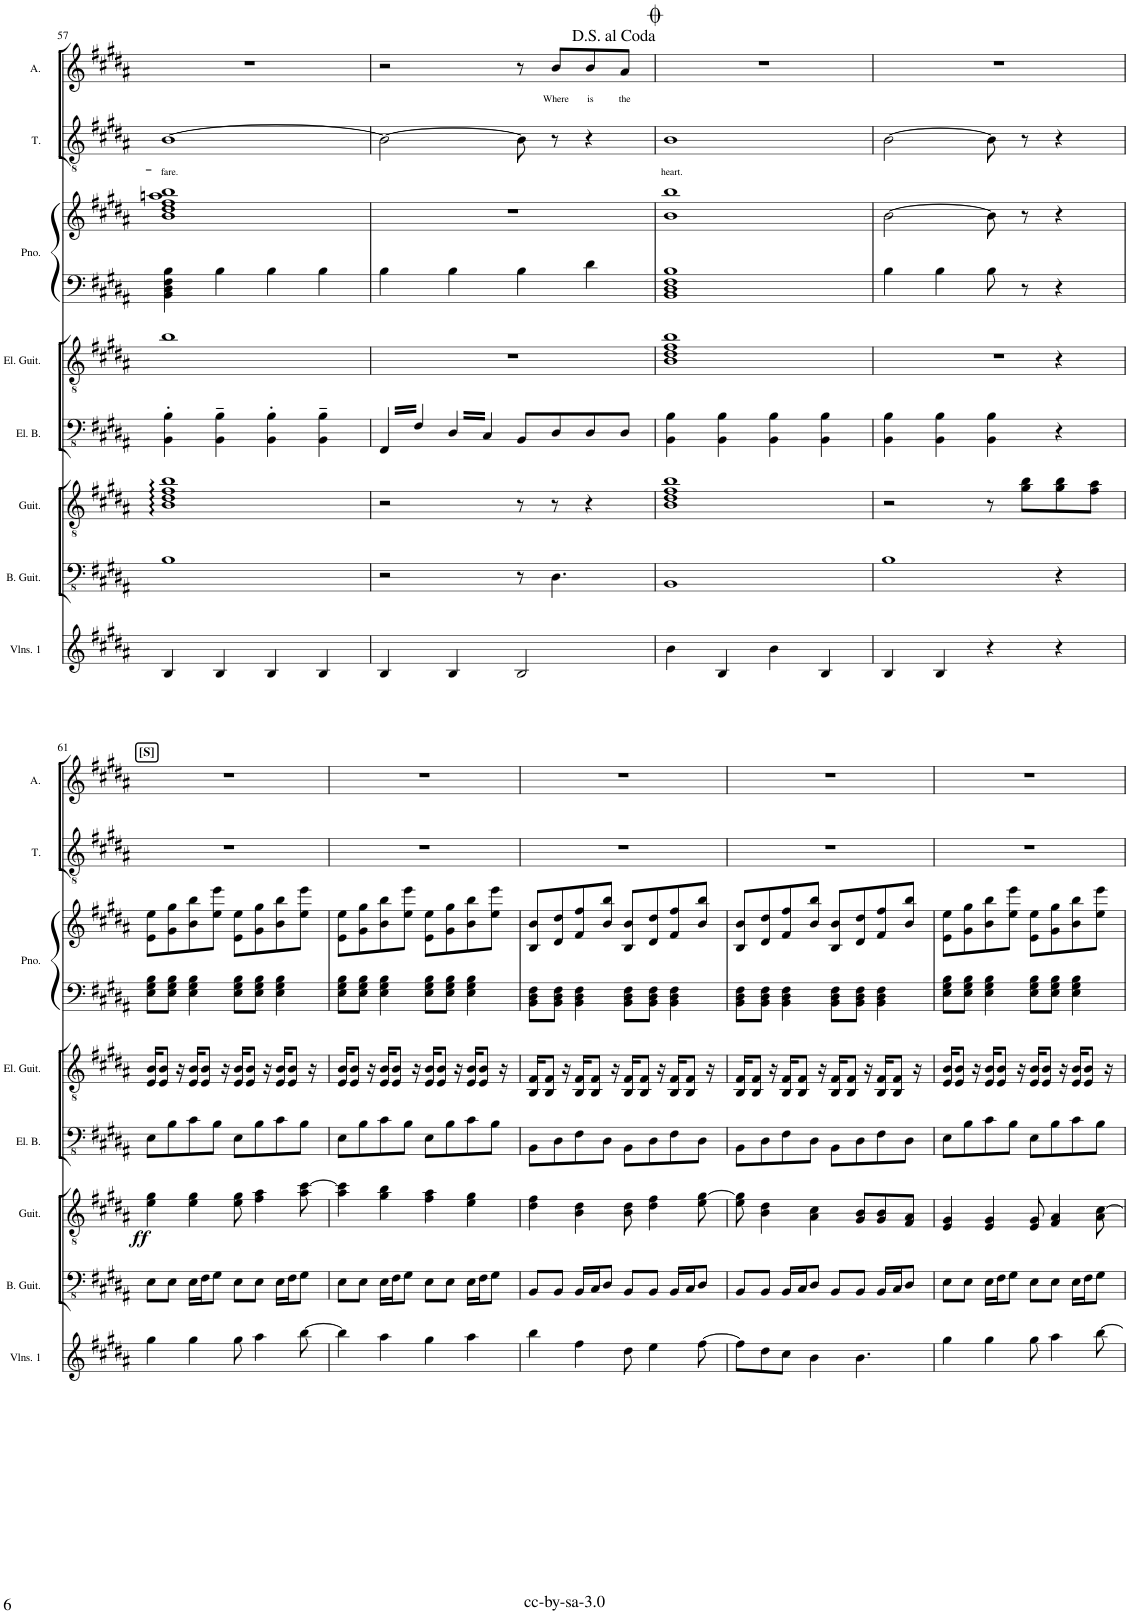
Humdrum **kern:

**kern	**kern	**kern	**dynam	**kern	**kern	**kern	**kern	**kern	**text	**kern	**text
*part8	*part7	*part6	*part6	*part5	*part4	*part3	*part3	*part2	*part2	*part1	*part1
*staff9	*staff8	*staff7	*staff7	*staff6	*staff5	*staff4	*staff3	*staff2	*staff2	*staff1	*staff1
*I"Violins 1	*I"Bass Guitar	*I"Guitar	*	*I"Electric Bass	*I"Electric Guitar	*I"Piano	*	*I"Tenor	*	*I"Alto	*
*I'Vlns. 1	*I'B. Guit.	*I'Guit.	*	*I'El. B.	*I'El. Guit.	*I'Pno.	*	*I'T.	*	*I'A.	*
!!LO:PB:g=z
*clefG2	*clefFv4	*clefGv2	*	*clefFv4	*clefGv2	*clefF4	*clefG2	*clefGv2	*	*clefG2	*
*k[f#c#g#d#a#]	*k[f#c#g#d#a#]	*k[f#c#g#d#a#]	*	*k[f#c#g#d#a#]	*k[f#c#g#d#a#]	*k[f#c#g#d#a#]	*k[f#c#g#d#a#]	*k[f#c#g#d#a#]	*	*k[f#c#g#d#a#]	*
*M4/4	*M4/4	*M4/4	*	*M4/4	*M4/4	*M4/4	*M4/4	*M4/4	*	*M4/4	*
=57	=57	=57	=57	=57	=57	=57	=57	=57	=57	=57	=57
!	!	!	!	!	!	!	!	!	!LO:LY:b	!	!
4B/	1BB	1B 1d# 1f# 1b	.	4BBB\' 4BB\'	1b	4BB\ 4D#\ 4F#\ 4B\	1b 1dd# 1ff# 1aan 1bb	[1B	-fare.	1r	.
4B/	.	.	.	4BBB\~ 4BB\~	.	4B\	.	.	.	.	.
4B/	.	.	.	4BBB\' 4BB\'	.	4B\	.	.	.	.	.
4B/	.	.	.	4BBB\~ 4BB\~	.	4B\	.	.	.	.	.
=58	=58	=58	=58	=58	=58	=58	=58	=58	=58	=58	=58
*	*	*	*	*tremolo	*	*	*	*	*	*	*
4B/	2r	2r	.	32FFF#/LLL	1r	4B\	1r	2B\_	.	2r	.
.	.	.	.	32FF#/	.	.	.	.	.	.	.
.	.	.	.	32FFF#/	.	.	.	.	.	.	.
.	.	.	.	32FF#/	.	.	.	.	.	.	.
.	.	.	.	32FFF#/	.	.	.	.	.	.	.
.	.	.	.	32FF#/	.	.	.	.	.	.	.
.	.	.	.	32FFF#/	.	.	.	.	.	.	.
.	.	.	.	32FF#/JJJ	.	.	.	.	.	.	.
4B/	.	.	.	32DD#/LLL	.	4B\	.	.	.	.	.
.	.	.	.	32CC#/	.	.	.	.	.	.	.
.	.	.	.	32DD#/	.	.	.	.	.	.	.
.	.	.	.	32CC#/	.	.	.	.	.	.	.
.	.	.	.	32DD#/	.	.	.	.	.	.	.
.	.	.	.	32CC#/	.	.	.	.	.	.	.
.	.	.	.	32DD#/	.	.	.	.	.	.	.
.	.	.	.	32CC#/JJJ	.	.	.	.	.	.	.
*	*	*	*	*Xtremolo	*	*	*	*	*	*	*
2B/	8r	8r	.	8BBB/L	.	4B\	.	8B\]	.	8r	.
.	.	.	.	.	.	.	.	.	.	.	.
.	.	.	.	.	.	.	.	.	.	.	.
.	.	.	.	.	.	.	.	.	.	.	.
!	!	!	!	!	!	!	!	!	!	!	!LO:LY:b
.	4.DD#\	8r	.	8DD#/	.	.	.	8r	.	8b/L	Where
!	!	!	!	!	!	!	!	!	!	!	!LO:LY:b
.	.	4r	.	8DD#/	.	4d#\	.	4r	.	8b/	is
!	!	!	!	!	!	!	!	!	!	!	!LO:LY:b
.	.	.	.	8DD#/J	.	.	.	.	.	8a#/J	the
=59	=59	=59	=59	=59	=59	=59	=59	=59	=59	=59	=59
*	*	*	*	*	*	*	*^	*	*	*	*
!	!	!	!	!	!	!	!	!	!	!LO:LY:b	!	!
4b\	1BBB	1B 1d# 1f# 1b	.	4BBB\ 4BB\	1B 1d# 1f# 1b	1BB 1D# 1F# 1B	1bb	1b	1B	heart.	1r	.
4B/	.	.	.	4BBB\ 4BB\	.	.	.	.	.	.	.	.
4b\	.	.	.	4BBB\ 4BB\	.	.	.	.	.	.	.	.
4B/	.	.	.	4BBB\ 4BB\	.	.	.	.	.	.	.	.
*	*	*	*	*	*	*	*v	*v	*	*	*	*
=60	=60	=60	=60	=60	=60	=60	=60	=60	=60	=60	=60
4B/	1BB	2r	.	4BBB\ 4BB\	1r	4B\	[2b\	[2B\	.	1r	.
4B/	.	.	.	4BBB\ 4BB\	.	4B\	.	.	.	.	.
4r	.	8r	.	4BBB\ 4BB\	.	8B\	8b\]	8B\]	.	.	.
.	.	8g#\ 8b\L	.	.	.	8r	8r	8r	.	.	.
4r	.	8g#\ 8b\	.	4r	.	4r	4r	4r	.	.	.
.	.	8f#\ 8a#\J	.	.	.	.	.	.	.	.	.
4ryy	4r	4ryy	.	4ryy	4r	4ryy	4ryy	4ryy	.	4ryy	.
!!LO:LB:g=z
=61	=61	=61	=61	=61	=61	=61	=61	=61	=61	=61	=61
!	!	!	!	!	!	!	!	!	!	!LO:TX:a:B:t=[S]	!
!	!	!	!LO:DY:b	!	!	!	!	!	!	!	!
4gg#\	8EE\L	4e\ 4g#\	ff	8EE\L	16E/ 16B/KL	8E\ 8G#\ 8B\L	8e\ 8ee\L	1r	.	1r	.
.	.	.	.	.	8E/ 8B/J	.	.	.	.	.	.
.	8EE\J	.	.	8BB\	.	8E\ 8G#\ 8B\J	8g#\ 8gg#\	.	.	.	.
.	.	.	.	.	16r	.	.	.	.	.	.
4gg#\	16EE\LL	4e\ 4g#\	.	8C#\	16E/ 16B/KL	4E\ 4G#\ 4B\	8b\ 8bb\	.	.	.	.
.	16FF#\J	.	.	.	8E/ 8B/J	.	.	.	.	.	.
.	8GG#\J	.	.	8BB\J	.	.	8ee\ 8eee\J	.	.	.	.
.	.	.	.	.	16r	.	.	.	.	.	.
8gg#\	8EE\L	8e\ 8g#\	.	8EE\L	16E/ 16B/KL	8E\ 8G#\ 8B\L	8e\ 8ee\L	.	.	.	.
.	.	.	.	.	8E/ 8B/J	.	.	.	.	.	.
4aa#\	8EE\J	4f#\ 4a#\	.	8BB\	.	8E\ 8G#\ 8B\J	8g#\ 8gg#\	.	.	.	.
.	.	.	.	.	16r	.	.	.	.	.	.
.	16EE\LL	.	.	8C#\	16E/ 16B/KL	4E\ 4G#\ 4B\	8b\ 8bb\	.	.	.	.
.	16FF#\J	.	.	.	8E/ 8B/J	.	.	.	.	.	.
[8bb\	8GG#\J	8a#\ [8cc#\	.	8BB\J	.	.	8ee\ 8eee\J	.	.	.	.
.	.	.	.	.	16r	.	.	.	.	.	.
=62	=62	=62	=62	=62	=62	=62	=62	=62	=62	=62	=62
4bb\]	8EE\L	4a#\ 4cc#\]	.	8EE\L	16E/ 16B/KL	8E\ 8G#\ 8B\L	8e\ 8ee\L	1r	.	1r	.
.	.	.	.	.	8E/ 8B/J	.	.	.	.	.	.
.	8EE\J	.	.	8BB\	.	8E\ 8G#\ 8B\J	8g#\ 8gg#\	.	.	.	.
.	.	.	.	.	16r	.	.	.	.	.	.
4aa#\	16EE\LL	4g#\ 4b\	.	8C#\	16E/ 16B/KL	4E\ 4G#\ 4B\	8b\ 8bb\	.	.	.	.
.	16FF#\J	.	.	.	8E/ 8B/J	.	.	.	.	.	.
.	8GG#\J	.	.	8BB\J	.	.	8ee\ 8eee\J	.	.	.	.
.	.	.	.	.	16r	.	.	.	.	.	.
4gg#\	8EE\L	4f#\ 4a#\	.	8EE\L	16E/ 16B/KL	8E\ 8G#\ 8B\L	8e\ 8ee\L	.	.	.	.
.	.	.	.	.	8E/ 8B/J	.	.	.	.	.	.
.	8EE\J	.	.	8BB\	.	8E\ 8G#\ 8B\J	8g#\ 8gg#\	.	.	.	.
.	.	.	.	.	16r	.	.	.	.	.	.
4aa#\	16EE\LL	4e\ 4g#\	.	8C#\	16E/ 16B/KL	4E\ 4G#\ 4B\	8b\ 8bb\	.	.	.	.
.	16FF#\J	.	.	.	8E/ 8B/J	.	.	.	.	.	.
.	8GG#\J	.	.	8BB\J	.	.	8ee\ 8eee\J	.	.	.	.
.	.	.	.	.	16r	.	.	.	.	.	.
=63	=63	=63	=63	=63	=63	=63	=63	=63	=63	=63	=63
4bb\	8BBB/L	4d#\ 4f#\	.	8BBB\L	16BB/ 16F#/KL	8BB\ 8D#\ 8F#\L	8B/ 8b/L	1r	.	1r	.
.	.	.	.	.	8BB/ 8F#/J	.	.	.	.	.	.
.	8BBB/J	.	.	8DD#\	.	8BB\ 8D#\ 8F#\J	8d#/ 8dd#/	.	.	.	.
.	.	.	.	.	16r	.	.	.	.	.	.
4ff#\	16BBB/LL	4B\ 4d#\	.	8FF#\	16BB/ 16F#/KL	4BB\ 4D#\ 4F#\	8f#/ 8ff#/	.	.	.	.
.	16CC#/J	.	.	.	8BB/ 8F#/J	.	.	.	.	.	.
.	8DD#/J	.	.	8DD#\J	.	.	8b/ 8bb/J	.	.	.	.
.	.	.	.	.	16r	.	.	.	.	.	.
8dd#\	8BBB/L	8B\ 8d#\	.	8BBB\L	16BB/ 16F#/KL	8BB\ 8D#\ 8F#\L	8B/ 8b/L	.	.	.	.
.	.	.	.	.	8BB/ 8F#/J	.	.	.	.	.	.
4ee\	8BBB/J	4d#\ 4f#\	.	8DD#\	.	8BB\ 8D#\ 8F#\J	8d#/ 8dd#/	.	.	.	.
.	.	.	.	.	16r	.	.	.	.	.	.
.	16BBB/LL	.	.	8FF#\	16BB/ 16F#/KL	4BB\ 4D#\ 4F#\	8f#/ 8ff#/	.	.	.	.
.	16CC#/J	.	.	.	8BB/ 8F#/J	.	.	.	.	.	.
[8ff#\	8DD#/J	8e\ [8g#\	.	8DD#\J	.	.	8b/ 8bb/J	.	.	.	.
.	.	.	.	.	16r	.	.	.	.	.	.
=64	=64	=64	=64	=64	=64	=64	=64	=64	=64	=64	=64
8ff#\L]	8BBB/L	8e\ 8g#\]	.	8BBB\L	16BB/ 16F#/KL	8BB\ 8D#\ 8F#\L	8B/ 8b/L	1r	.	1r	.
.	.	.	.	.	8BB/ 8F#/J	.	.	.	.	.	.
8dd#\	8BBB/J	4B\ 4d#\	.	8DD#\	.	8BB\ 8D#\ 8F#\J	8d#/ 8dd#/	.	.	.	.
.	.	.	.	.	16r	.	.	.	.	.	.
8cc#\J	16BBB/LL	.	.	8FF#\	16BB/ 16F#/KL	4BB\ 4D#\ 4F#\	8f#/ 8ff#/	.	.	.	.
.	16CC#/J	.	.	.	8BB/ 8F#/J	.	.	.	.	.	.
4b\	8DD#/J	4A#\ 4c#\	.	8DD#\J	.	.	8b/ 8bb/J	.	.	.	.
.	.	.	.	.	16r	.	.	.	.	.	.
.	8BBB/L	.	.	8BBB\L	16BB/ 16F#/KL	8BB\ 8D#\ 8F#\L	8B/ 8b/L	.	.	.	.
.	.	.	.	.	8BB/ 8F#/J	.	.	.	.	.	.
4.b\	8BBB/J	8G#/ 8B/L	.	8DD#\	.	8BB\ 8D#\ 8F#\J	8d#/ 8dd#/	.	.	.	.
.	.	.	.	.	16r	.	.	.	.	.	.
.	16BBB/LL	8G#/ 8B/	.	8FF#\	16BB/ 16F#/KL	4BB\ 4D#\ 4F#\	8f#/ 8ff#/	.	.	.	.
.	16CC#/J	.	.	.	8BB/ 8F#/J	.	.	.	.	.	.
.	8DD#/J	8F#/ 8A#/J	.	8DD#\J	.	.	8b/ 8bb/J	.	.	.	.
.	.	.	.	.	16r	.	.	.	.	.	.
=65	=65	=65	=65	=65	=65	=65	=65	=65	=65	=65	=65
4gg#\	8EE\L	4E/ 4G#/	.	8EE\L	16E/ 16B/KL	8E\ 8G#\ 8B\L	8e\ 8ee\L	1r	.	1r	.
.	.	.	.	.	8E/ 8B/J	.	.	.	.	.	.
.	8EE\J	.	.	8BB\	.	8E\ 8G#\ 8B\J	8g#\ 8gg#\	.	.	.	.
.	.	.	.	.	16r	.	.	.	.	.	.
4gg#\	16EE\LL	4E/ 4G#/	.	8C#\	16E/ 16B/KL	4E\ 4G#\ 4B\	8b\ 8bb\	.	.	.	.
.	16FF#\J	.	.	.	8E/ 8B/J	.	.	.	.	.	.
.	8GG#\J	.	.	8BB\J	.	.	8ee\ 8eee\J	.	.	.	.
.	.	.	.	.	16r	.	.	.	.	.	.
8gg#\	8EE\L	8E/ 8G#/	.	8EE\L	16E/ 16B/KL	8E\ 8G#\ 8B\L	8e\ 8ee\L	.	.	.	.
.	.	.	.	.	8E/ 8B/J	.	.	.	.	.	.
4aa#\	8EE\J	4F#/ 4A#/	.	8BB\	.	8E\ 8G#\ 8B\J	8g#\ 8gg#\	.	.	.	.
.	.	.	.	.	16r	.	.	.	.	.	.
.	16EE\LL	.	.	8C#\	16E/ 16B/KL	4E\ 4G#\ 4B\	8b\ 8bb\	.	.	.	.
.	16FF#\J	.	.	.	8E/ 8B/J	.	.	.	.	.	.
[8bb\	8GG#\J	8A#\ [8c#\	.	8BB\J	.	.	8ee\ 8eee\J	.	.	.	.
.	.	.	.	.	16r	.	.	.	.	.	.
=	=	=	=	=	=	=	=	=	=	=	=
*-	*-	*-	*-	*-	*-	*-	*-	*-	*-	*-	*-
